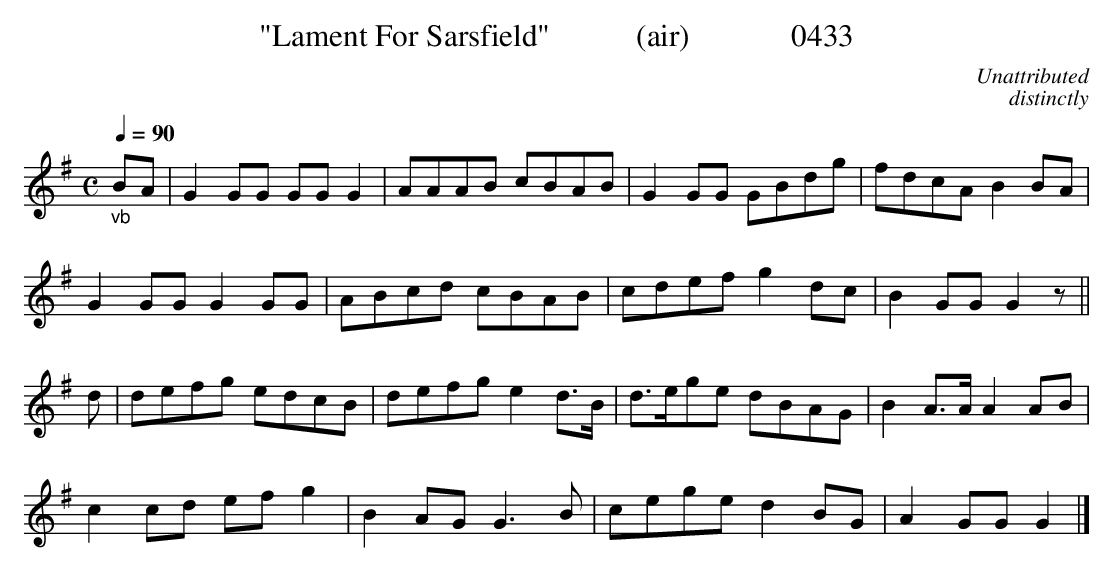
X:1
T:"Lament For Sarsfield"           (air)             0433
C:Unattributed
C:distinctly
Q:1/4=90
M:C
L:1/8
K:G
"_vb"BA|G2GG GG G2|AAAB cBAB|G2GG GBdg|fdcA B2BA|
G2GG G2GG|ABcd cBAB|cdef g2dc|B2GG G2z||
d|defg edcB|defg e2d3/2B/2|d3/2e/2ge dBAG|B2A3/2A/2 A2AB|
c2cd ef g2|B2AG G3B|cege d2BG|A2GG G2|]
